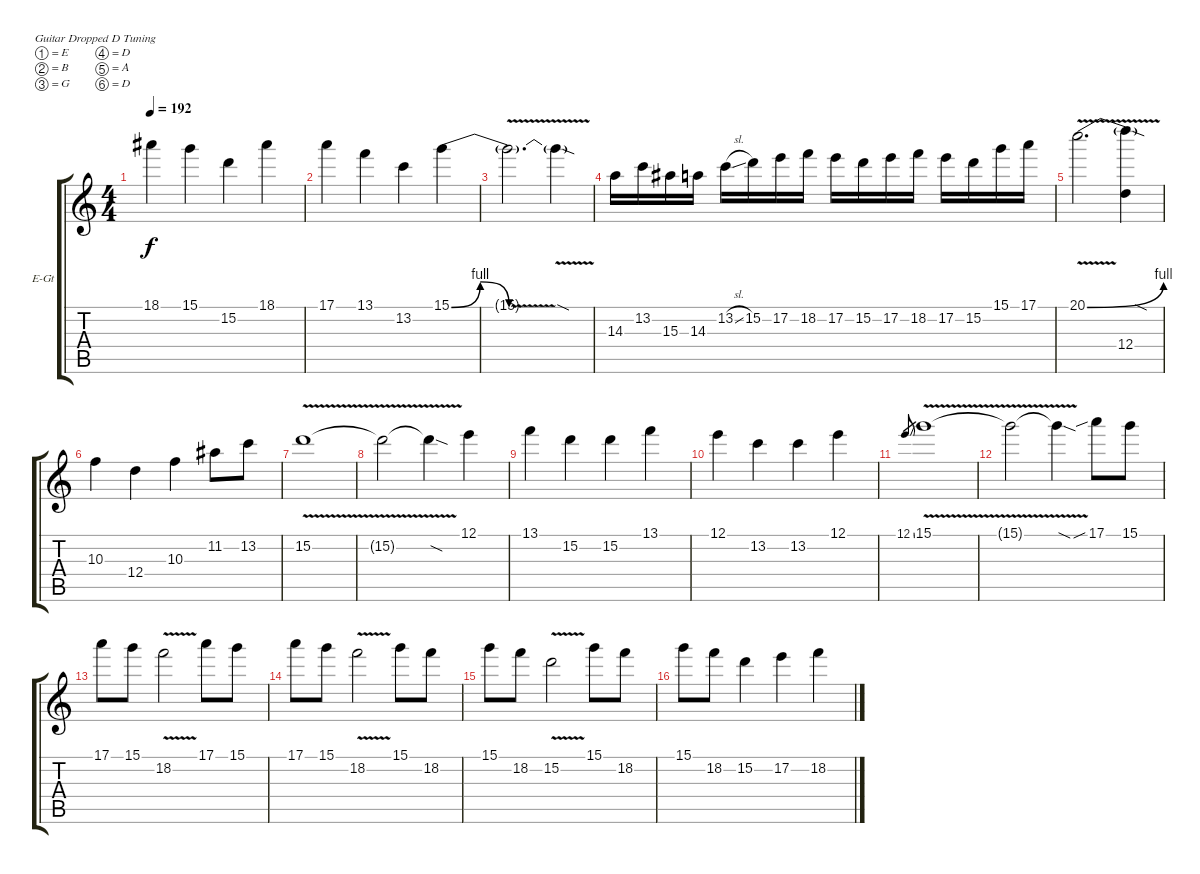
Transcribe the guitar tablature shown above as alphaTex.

\defaultSystemsLayout 4
\bracketExtendMode groupsimilarinstruments
\firstSystemTrackNameOrientation horizontal
\otherSystemsTrackNameOrientation horizontal
\track ("Electric Guitar" "E-Gt") {instrument distortionguitar}
\staff {score tabs}
\tuning (E4 B3 G3 D3 A2 D2)
\ts (4 4)
\tempo 192
\clef g2
\ks c
18.1.4{dy f} 15.1.4 15.2.4 18.1.4 |
17.1.4 13.1.4 13.2.4 15.1{be (bendrelease 0 0 10.2 4 20.4 4 30 0)}.4 |
15.1{v t}.2{d} 15.1{sod t}.4 |
14.3.16 13.2.16 15.3.16 14.3.16 13.2{sl}.16 15.2.16 17.2.16 18.2.16 17.2.16 15.2.16 17.2.16 18.2.16 17.2.16 15.2.16 15.1.16 17.1.16 |
20.1{be (bend 0 0 15 4) v}.2{d} (20.1{sod t} 12.4).4 |
10.3.4 12.4.4 10.3.4 11.2.8 13.2.8 |
15.2{v}.1 |
15.2{v t}.2 15.2{sod t}.4 12.1.4 |
13.1.4 15.2.4 15.2.4 13.1.4 |
12.1.4 13.2.4 13.2.4 12.1.4 |
12.1{ss}.8{gr} 15.1{v}.1 |
15.1{v t}.2 15.1{sod t}.4 17.1{sib}.8 15.1.8 |
17.1.8 15.1.8 18.2{v}.2 17.1.8 15.1.8 |
17.1.8 15.1.8 18.2{v}.2 15.1.8 18.2.8 |
15.1.8 18.2.8 15.2{v}.2 15.1.8 18.2.8 |
15.1.8 18.2.8 15.2.4 17.2.4 18.2.4
